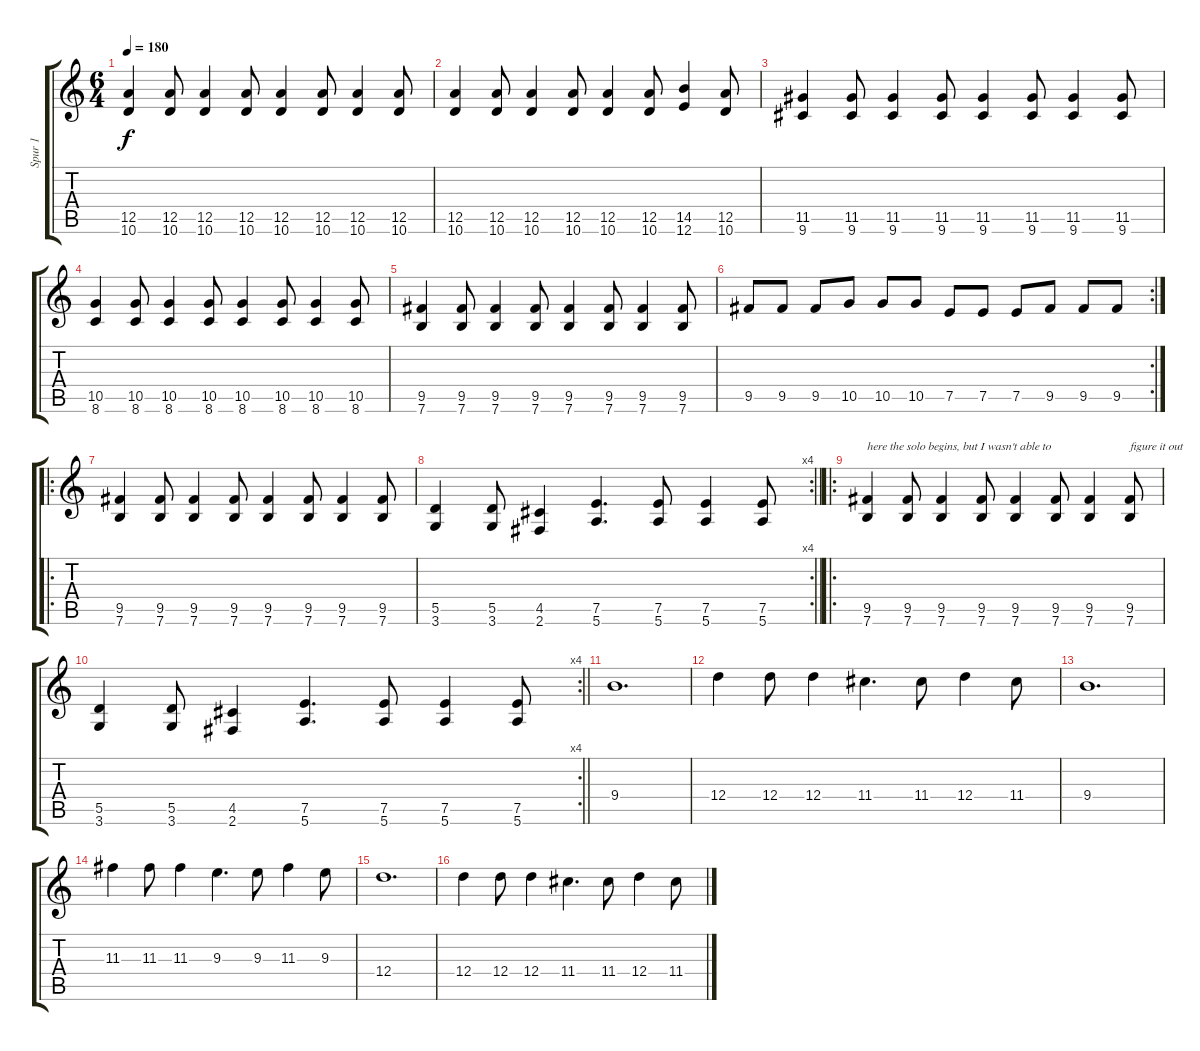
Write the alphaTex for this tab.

\track ("Spur 1" "Spur 1") {instrument overdrivenguitar}
\staff {score tabs}
\tuning (E4 B3 G3 D3 A2 E2) {hide}
\ts (6 4)
\tempo 180
\clef g2
\ks c
(12.5 10.6).4{dy f} (12.5 10.6).8 (12.5 10.6).4 (12.5 10.6).8 (12.5 10.6).4 (12.5 10.6).8 (12.5 10.6).4 (12.5 10.6).8 |
(12.5 10.6).4 (12.5 10.6).8 (12.5 10.6).4 (12.5 10.6).8 (12.5 10.6).4 (12.5 10.6).8 (14.5 12.6).4 (12.5 10.6).8 |
(11.5 9.6).4 (11.5 9.6).8 (11.5 9.6).4 (11.5 9.6).8 (11.5 9.6).4 (11.5 9.6).8 (11.5 9.6).4 (11.5 9.6).8 |
(10.5 8.6).4 (10.5 8.6).8 (10.5 8.6).4 (10.5 8.6).8 (10.5 8.6).4 (10.5 8.6).8 (10.5 8.6).4 (10.5 8.6).8 |
(9.5 7.6).4 (9.5 7.6).8 (9.5 7.6).4 (9.5 7.6).8 (9.5 7.6).4 (9.5 7.6).8 (9.5 7.6).4 (9.5 7.6).8 |
\rc 2
9.5.8 9.5.8 9.5.8 10.5.8 10.5.8 10.5.8 7.5.8 7.5.8 7.5.8 9.5.8 9.5.8 9.5.8 |
\ro
(9.5 7.6).4 (9.5 7.6).8 (9.5 7.6).4 (9.5 7.6).8 (9.5 7.6).4 (9.5 7.6).8 (9.5 7.6).4 (9.5 7.6).8 |
\rc 4
\barLineRight lightlight
(5.5 3.6).4 (5.5 3.6).8 (4.5 2.6).4 (7.5 5.6).4{d} (7.5 5.6).8 (7.5 5.6).4 (7.5 5.6).8 |
\ro
(9.5 7.6).4{txt "here the solo begins, but I wasn't able to"} (9.5 7.6).8 (9.5 7.6).4 (9.5 7.6).8 (9.5 7.6).4 (9.5 7.6).8 (9.5 7.6).4 (9.5 7.6).8{txt "figure it out"} |
\rc 4
\barLineRight lightlight
(5.5 3.6).4 (5.5 3.6).8 (4.5 2.6).4 (7.5 5.6).4{d} (7.5 5.6).8 (7.5 5.6).4 (7.5 5.6).8 |
9.4.1{d} |
12.4.4 12.4.8 12.4.4 11.4.4{d} 11.4.8 12.4.4 11.4.8 |
9.4.1{d} |
11.3.4 11.3.8 11.3.4 9.3.4{d} 9.3.8 11.3.4 9.3.8 |
12.4.1{d} |
12.4.4 12.4.8 12.4.4 11.4.4{d} 11.4.8 12.4.4 11.4.8
